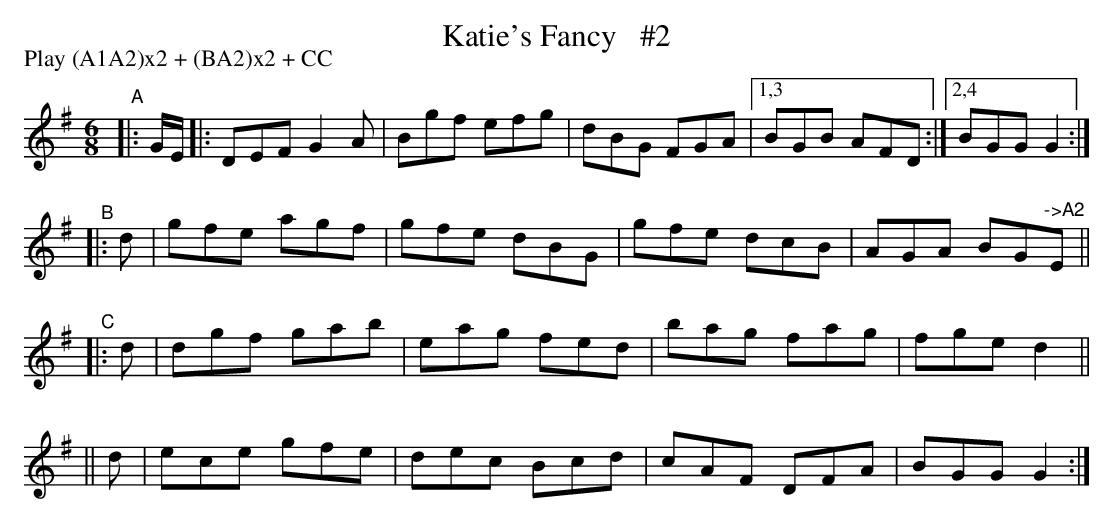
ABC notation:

X:1
T: Katie's Fancy   #2
P: Play (A1A2)x2 + (BA2)x2 + CC
M: 6/8
L: 1/8
K: G
"^A"|: G/E/ \
|: DEF G2A | Bgf efg | dBG FGA |[1,3 BGB AFD :|[2,4 BGG G2 :|
"^B"|: d \
|  gfe agf | gfe dBG | gfe dcB | AGA BG"->A2"E ||
"^C"\
|: d | dgf gab | eag fed | bag fag | fge d2 ||
|| d | ece gfe | dec Bcd | cAF DFA | BGG G2 :|
